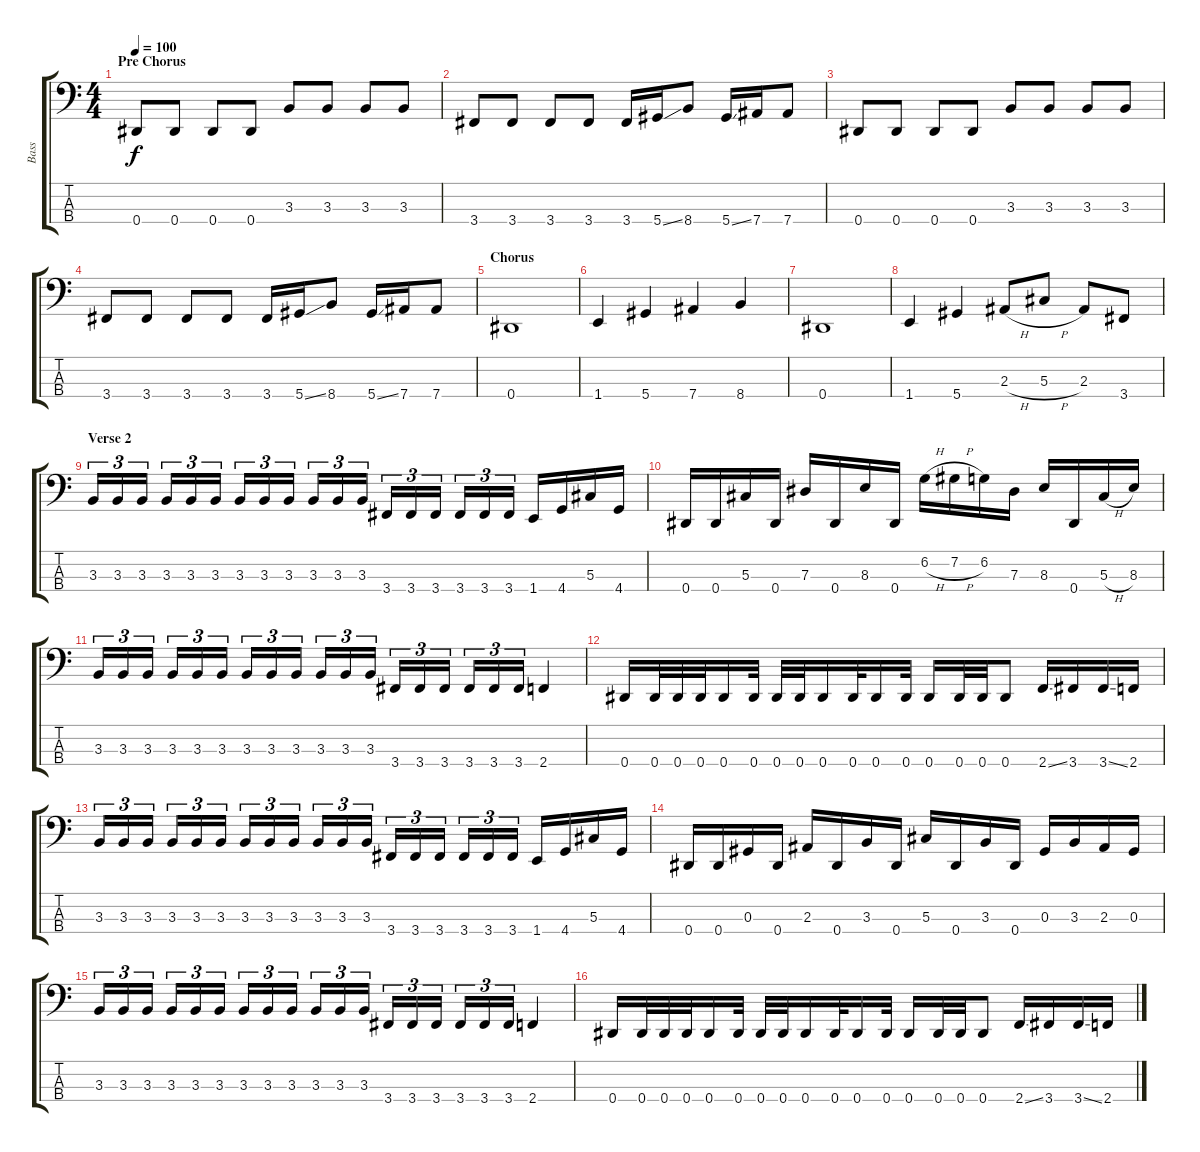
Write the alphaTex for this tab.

\track ("Bass" "Bass") {instrument electricbasspick}
\staff {score tabs}
\tuning (Gb2 Db2 Ab1 Eb1) {hide}
\ts (4 4)
\section ("" "Pre Chorus")
\tempo 100
\clef f4
\ks c
0.4.8{dy f} 0.4.8 0.4.8 0.4.8 3.3.8 3.3.8 3.3.8 3.3.8 |
3.4.8 3.4.8 3.4.8 3.4.8 3.4.16 5.4{ss}.16 8.4.8 5.4{ss}.16 7.4.16 7.4.8 |
0.4.8 0.4.8 0.4.8 0.4.8 3.3.8 3.3.8 3.3.8 3.3.8 |
3.4.8 3.4.8 3.4.8 3.4.8 3.4.16 5.4{ss}.16 8.4.8 5.4{ss}.16 7.4.16 7.4.8 |
\section ("" "Chorus")
0.4.1 |
1.4.4 5.4.4 7.4.4 8.4.4 |
0.4.1 |
1.4.4 5.4.4 2.3{h}.8 5.3{h}.8 2.3.8 3.4.8 |
\section ("" "Verse 2")
3.3.16{tu (3 2)} 3.3.16{tu (3 2)} 3.3.16{tu (3 2)} 3.3.16{tu (3 2)} 3.3.16{tu (3 2)} 3.3.16{tu (3 2)} 3.3.16{tu (3 2)} 3.3.16{tu (3 2)} 3.3.16{tu (3 2)} 3.3.16{tu (3 2)} 3.3.16{tu (3 2)} 3.3.16{tu (3 2)} 3.4.16{tu (3 2)} 3.4.16{tu (3 2)} 3.4.16{tu (3 2)} 3.4.16{tu (3 2)} 3.4.16{tu (3 2)} 3.4.16{tu (3 2)} 1.4.16 4.4.16 5.3.16 4.4.16 |
0.4.16 0.4.16 5.3.16 0.4.16 7.3.16 0.4.16 8.3.16 0.4.16 6.2{h}.16 7.2{h}.16 6.2.16 7.3.16 8.3.16 0.4.16 5.3{h}.16 8.3.16 |
3.3.16{tu (3 2)} 3.3.16{tu (3 2)} 3.3.16{tu (3 2)} 3.3.16{tu (3 2)} 3.3.16{tu (3 2)} 3.3.16{tu (3 2)} 3.3.16{tu (3 2)} 3.3.16{tu (3 2)} 3.3.16{tu (3 2)} 3.3.16{tu (3 2)} 3.3.16{tu (3 2)} 3.3.16{tu (3 2)} 3.4.16{tu (3 2)} 3.4.16{tu (3 2)} 3.4.16{tu (3 2)} 3.4.16{tu (3 2)} 3.4.16{tu (3 2)} 3.4.16{tu (3 2)} 2.4.4 |
0.4.16 0.4.32 0.4.32 0.4.32 0.4.16 0.4.32 0.4.32 0.4.32 0.4.16 0.4.32 0.4.16 0.4.32 0.4.16 0.4.32 0.4.32 0.4.8 2.4{ss}.16 3.4.16 3.4{ss}.16 2.4.16 |
3.3.16{tu (3 2)} 3.3.16{tu (3 2)} 3.3.16{tu (3 2)} 3.3.16{tu (3 2)} 3.3.16{tu (3 2)} 3.3.16{tu (3 2)} 3.3.16{tu (3 2)} 3.3.16{tu (3 2)} 3.3.16{tu (3 2)} 3.3.16{tu (3 2)} 3.3.16{tu (3 2)} 3.3.16{tu (3 2)} 3.4.16{tu (3 2)} 3.4.16{tu (3 2)} 3.4.16{tu (3 2)} 3.4.16{tu (3 2)} 3.4.16{tu (3 2)} 3.4.16{tu (3 2)} 1.4.16 4.4.16 5.3.16 4.4.16 |
0.4.16 0.4.16 0.3.16 0.4.16 2.3.16 0.4.16 3.3.16 0.4.16 5.3.16 0.4.16 3.3.16 0.4.16 0.3.16 3.3.16 2.3.16 0.3.16 |
3.3.16{tu (3 2)} 3.3.16{tu (3 2)} 3.3.16{tu (3 2)} 3.3.16{tu (3 2)} 3.3.16{tu (3 2)} 3.3.16{tu (3 2)} 3.3.16{tu (3 2)} 3.3.16{tu (3 2)} 3.3.16{tu (3 2)} 3.3.16{tu (3 2)} 3.3.16{tu (3 2)} 3.3.16{tu (3 2)} 3.4.16{tu (3 2)} 3.4.16{tu (3 2)} 3.4.16{tu (3 2)} 3.4.16{tu (3 2)} 3.4.16{tu (3 2)} 3.4.16{tu (3 2)} 2.4.4 |
0.4.16 0.4.32 0.4.32 0.4.32 0.4.16 0.4.32 0.4.32 0.4.32 0.4.16 0.4.32 0.4.16 0.4.32 0.4.16 0.4.32 0.4.32 0.4.8 2.4{ss}.16 3.4.16 3.4{ss}.16 2.4.16
